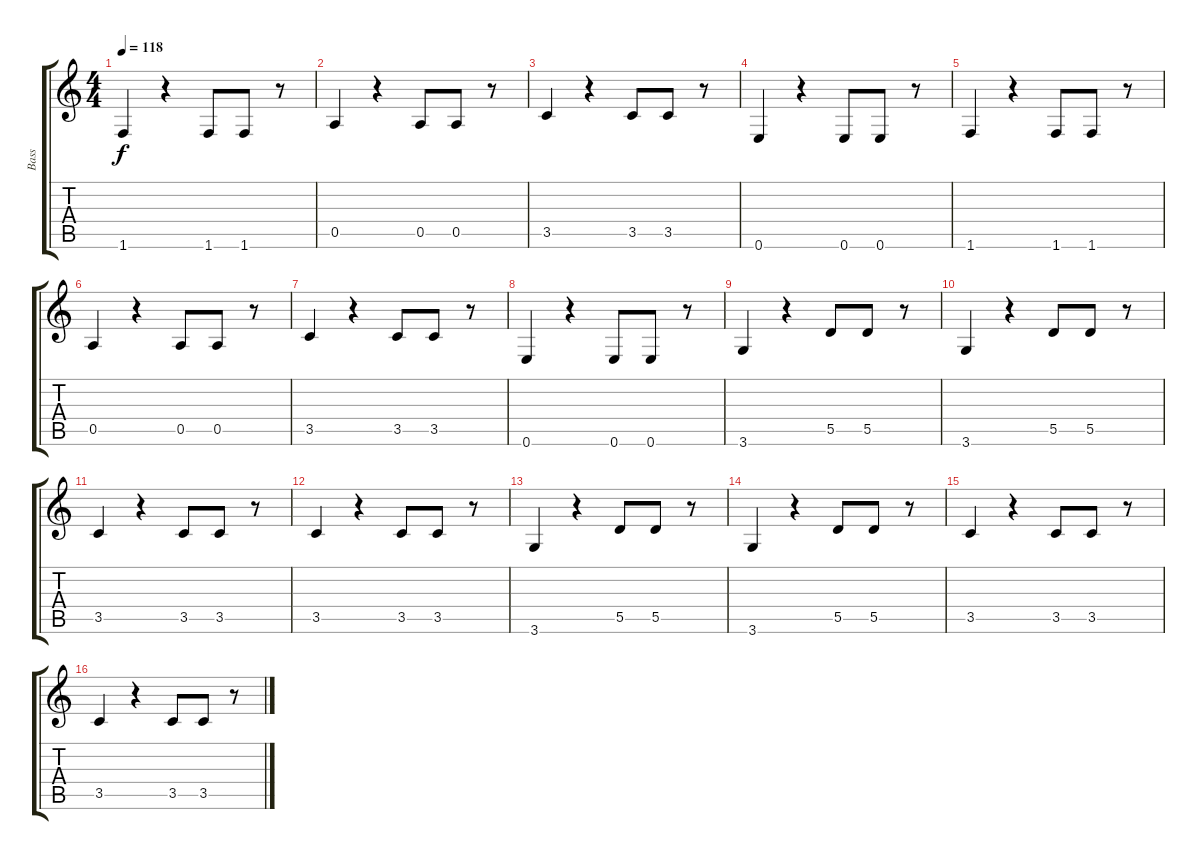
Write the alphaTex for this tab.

\track ("Bass" "Bass") {instrument electricbassfinger}
\staff {score tabs}
\tuning (E4 B3 G3 D3 A2 E2) {hide}
\ts (4 4)
\tempo 118
\clef g2
\ks c
1.6.4{dy f} r.4 1.6.8 1.6.8 r.8 |
0.5.4 r.4 0.5.8 0.5.8 r.8 |
3.5.4 r.4 3.5.8 3.5.8 r.8 |
0.6.4 r.4 0.6.8 0.6.8 r.8 |
1.6.4 r.4 1.6.8 1.6.8 r.8 |
0.5.4 r.4 0.5.8 0.5.8 r.8 |
3.5.4 r.4 3.5.8 3.5.8 r.8 |
0.6.4 r.4 0.6.8 0.6.8 r.8 |
3.6.4 r.4 5.5.8 5.5.8 r.8 |
3.6.4 r.4 5.5.8 5.5.8 r.8 |
3.5.4 r.4 3.5.8 3.5.8 r.8 |
3.5.4 r.4 3.5.8 3.5.8 r.8 |
3.6.4 r.4 5.5.8 5.5.8 r.8 |
3.6.4 r.4 5.5.8 5.5.8 r.8 |
3.5.4 r.4 3.5.8 3.5.8 r.8 |
3.5.4 r.4 3.5.8 3.5.8 r.8
